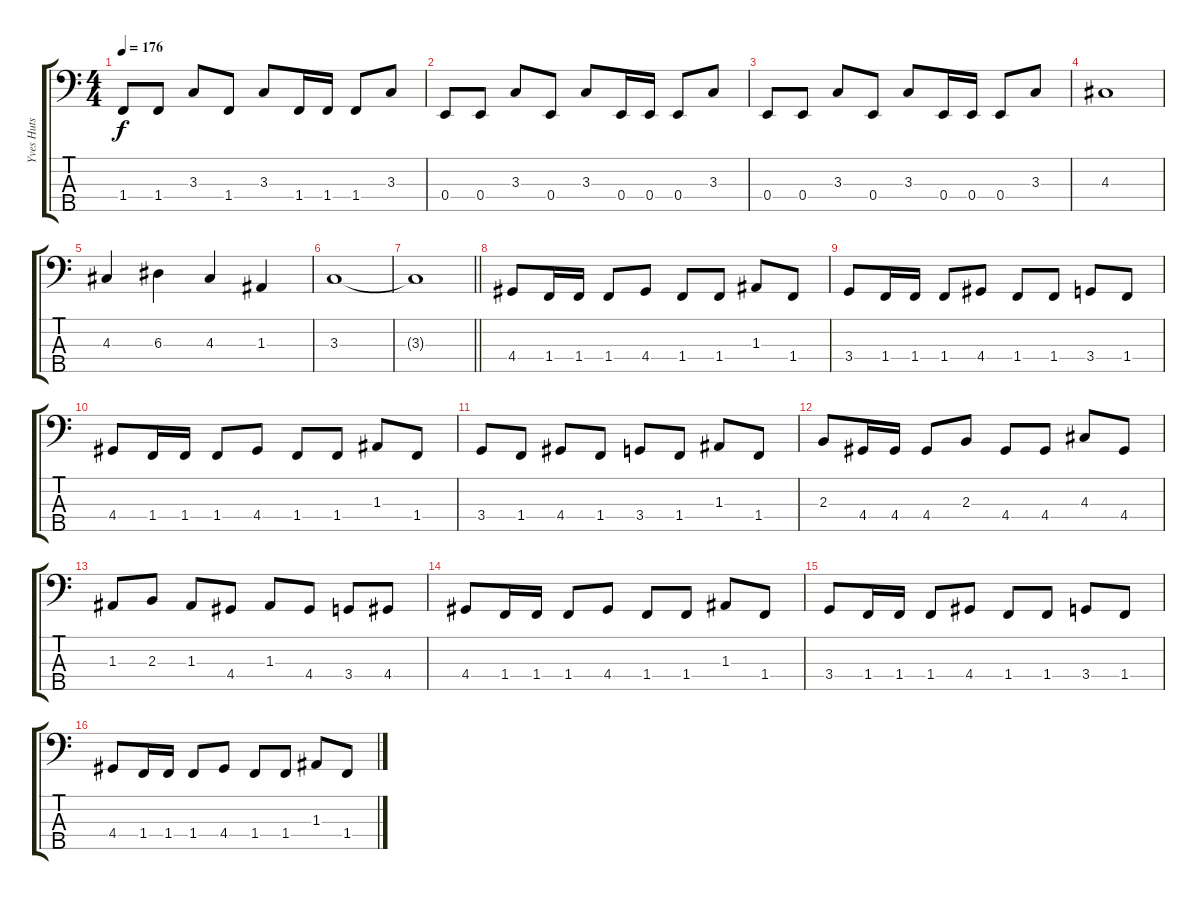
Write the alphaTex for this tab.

\track ("Yves Huts" "Yves Huts") {instrument electricbasspick}
\staff {score tabs}
\tuning (G2 D2 A1 E1 B0) {hide}
\ts (4 4)
\tempo 176
\clef f4
\ks c
1.4.8{dy f} 1.4.8 3.3.8 1.4.8 3.3.8 1.4.16 1.4.16 1.4.8 3.3.8 |
0.4.8 0.4.8 3.3.8 0.4.8 3.3.8 0.4.16 0.4.16 0.4.8 3.3.8 |
0.4.8 0.4.8 3.3.8 0.4.8 3.3.8 0.4.16 0.4.16 0.4.8 3.3.8 |
4.3.1 |
4.3.4 6.3.4 4.3.4 1.3.4 |
3.3.1 |
\barLineRight lightlight
3.3{t}.1 |
\section ("" "")
4.4.8 1.4.16 1.4.16 1.4.8 4.4.8 1.4.8 1.4.8 1.3.8 1.4.8 |
3.4.8 1.4.16 1.4.16 1.4.8 4.4.8 1.4.8 1.4.8 3.4.8 1.4.8 |
4.4.8 1.4.16 1.4.16 1.4.8 4.4.8 1.4.8 1.4.8 1.3.8 1.4.8 |
3.4.8 1.4.8 4.4.8 1.4.8 3.4.8 1.4.8 1.3.8 1.4.8 |
2.3.8 4.4.16 4.4.16 4.4.8 2.3.8 4.4.8 4.4.8 4.3.8 4.4.8 |
1.3.8 2.3.8 1.3.8 4.4.8 1.3.8 4.4.8 3.4.8 4.4.8 |
4.4.8 1.4.16 1.4.16 1.4.8 4.4.8 1.4.8 1.4.8 1.3.8 1.4.8 |
3.4.8 1.4.16 1.4.16 1.4.8 4.4.8 1.4.8 1.4.8 3.4.8 1.4.8 |
4.4.8 1.4.16 1.4.16 1.4.8 4.4.8 1.4.8 1.4.8 1.3.8 1.4.8
